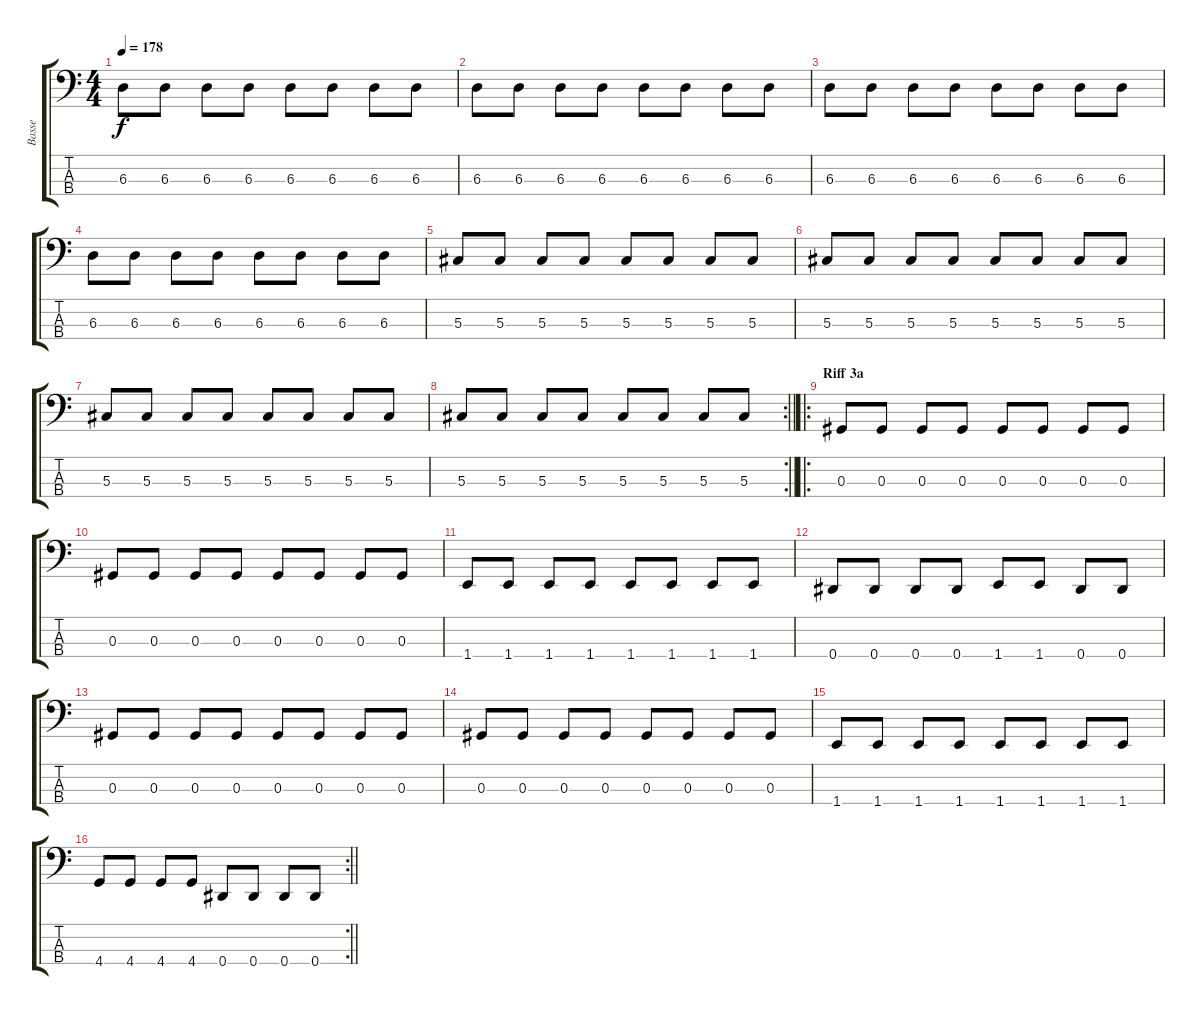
\track ("Basse" "Basse") {instrument electricbassfinger}
\staff {score tabs}
\tuning (Gb2 Db2 Ab1 Eb1) {hide}
\ts (4 4)
\tempo 178
\clef f4
\ks c
6.3.8{dy f} 6.3.8 6.3.8 6.3.8 6.3.8 6.3.8 6.3.8 6.3.8 |
6.3.8 6.3.8 6.3.8 6.3.8 6.3.8 6.3.8 6.3.8 6.3.8 |
6.3.8 6.3.8 6.3.8 6.3.8 6.3.8 6.3.8 6.3.8 6.3.8 |
6.3.8 6.3.8 6.3.8 6.3.8 6.3.8 6.3.8 6.3.8 6.3.8 |
5.3.8 5.3.8 5.3.8 5.3.8 5.3.8 5.3.8 5.3.8 5.3.8 |
5.3.8 5.3.8 5.3.8 5.3.8 5.3.8 5.3.8 5.3.8 5.3.8 |
5.3.8 5.3.8 5.3.8 5.3.8 5.3.8 5.3.8 5.3.8 5.3.8 |
\rc 2
\barLineRight lightlight
5.3.8 5.3.8 5.3.8 5.3.8 5.3.8 5.3.8 5.3.8 5.3.8 |
\ro
\section ("" "Riff 3a")
0.3.8 0.3.8 0.3.8 0.3.8 0.3.8 0.3.8 0.3.8 0.3.8 |
0.3.8 0.3.8 0.3.8 0.3.8 0.3.8 0.3.8 0.3.8 0.3.8 |
1.4.8 1.4.8 1.4.8 1.4.8 1.4.8 1.4.8 1.4.8 1.4.8 |
0.4.8 0.4.8 0.4.8 0.4.8 1.4.8 1.4.8 0.4.8 0.4.8 |
0.3.8 0.3.8 0.3.8 0.3.8 0.3.8 0.3.8 0.3.8 0.3.8 |
0.3.8 0.3.8 0.3.8 0.3.8 0.3.8 0.3.8 0.3.8 0.3.8 |
1.4.8 1.4.8 1.4.8 1.4.8 1.4.8 1.4.8 1.4.8 1.4.8 |
\rc 2
\barLineRight lightlight
4.4.8 4.4.8 4.4.8 4.4.8 0.4.8 0.4.8 0.4.8 0.4.8
